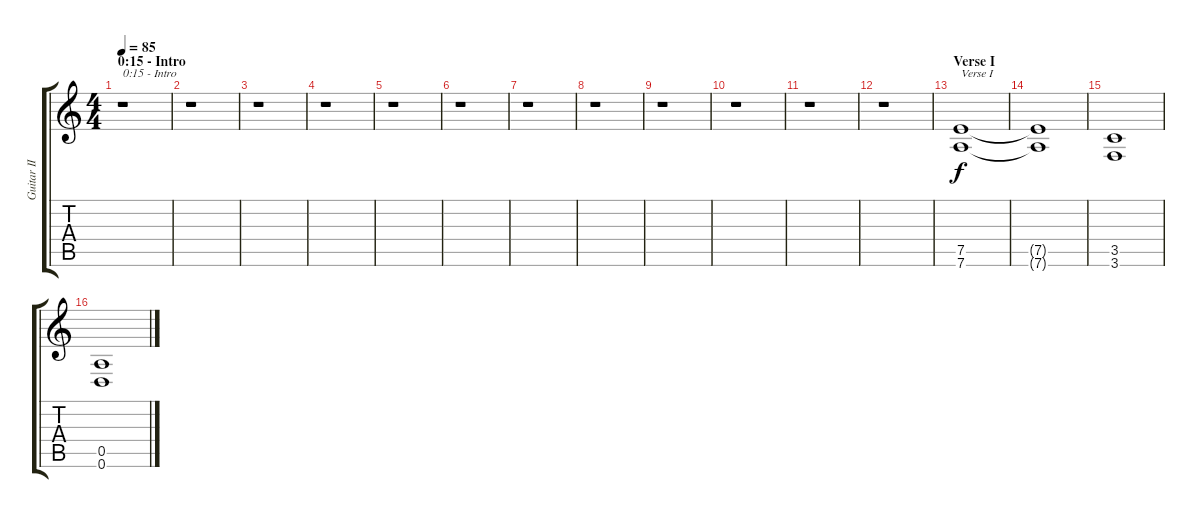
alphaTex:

\track ("Guitar II [Transit]" "Guitar II ") {instrument distortionguitar}
\staff {score tabs}
\tuning (E4 B3 G3 D3 A2 D2) {hide}
\ts (4 4)
\section ("" "0:15 - Intro")
\tempo 85
\clef g2
\ks c
r.1{txt "0:15 - Intro" dy f instrument distortionguitar} |
r.1 |
r.1 |
r.1 |
r.1 |
r.1 |
r.1 |
r.1 |
r.1 |
r.1 |
r.1 |
r.1 |
\section ("" "Verse I")
(7.5 7.6).1{txt "Verse I"} |
(7.5{t} 7.6{t}).1 |
(3.5 3.6).1 |
(0.5 0.6).1
